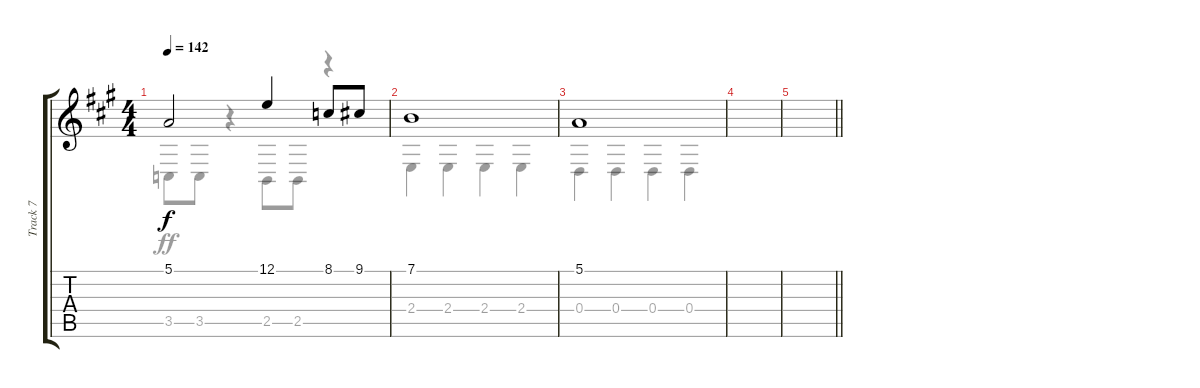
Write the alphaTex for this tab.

\track ("Track 7" "Track 7") {instrument choiraahs}
\staff {score tabs}
\tuning (E4 B3 G3 D3 A2 E2) {hide}
\voice
\ts (4 4)
\tempo 142
\clef g2
\ks a
5.1{t}.2{dy f} 12.1.4 8.1.8 9.1.8 |
7.1.1 |
5.1.1 |
|
\barLineRight lightlight
|
|
|
|
|
|
|
|
|
|
|
\voice
\clef g2
\ottava regular
\simile none
\ks a
3.5.8{dy ff} 3.5.8 r.4 2.5.8 2.5.8 r.4 |
2.4.4 2.4.4 2.4.4 2.4.4 |
0.4.4 0.4.4 0.4.4 0.4.4 |
|
\barLineRight lightlight
|
|
|
|
|
|
|
|
|
|
|
